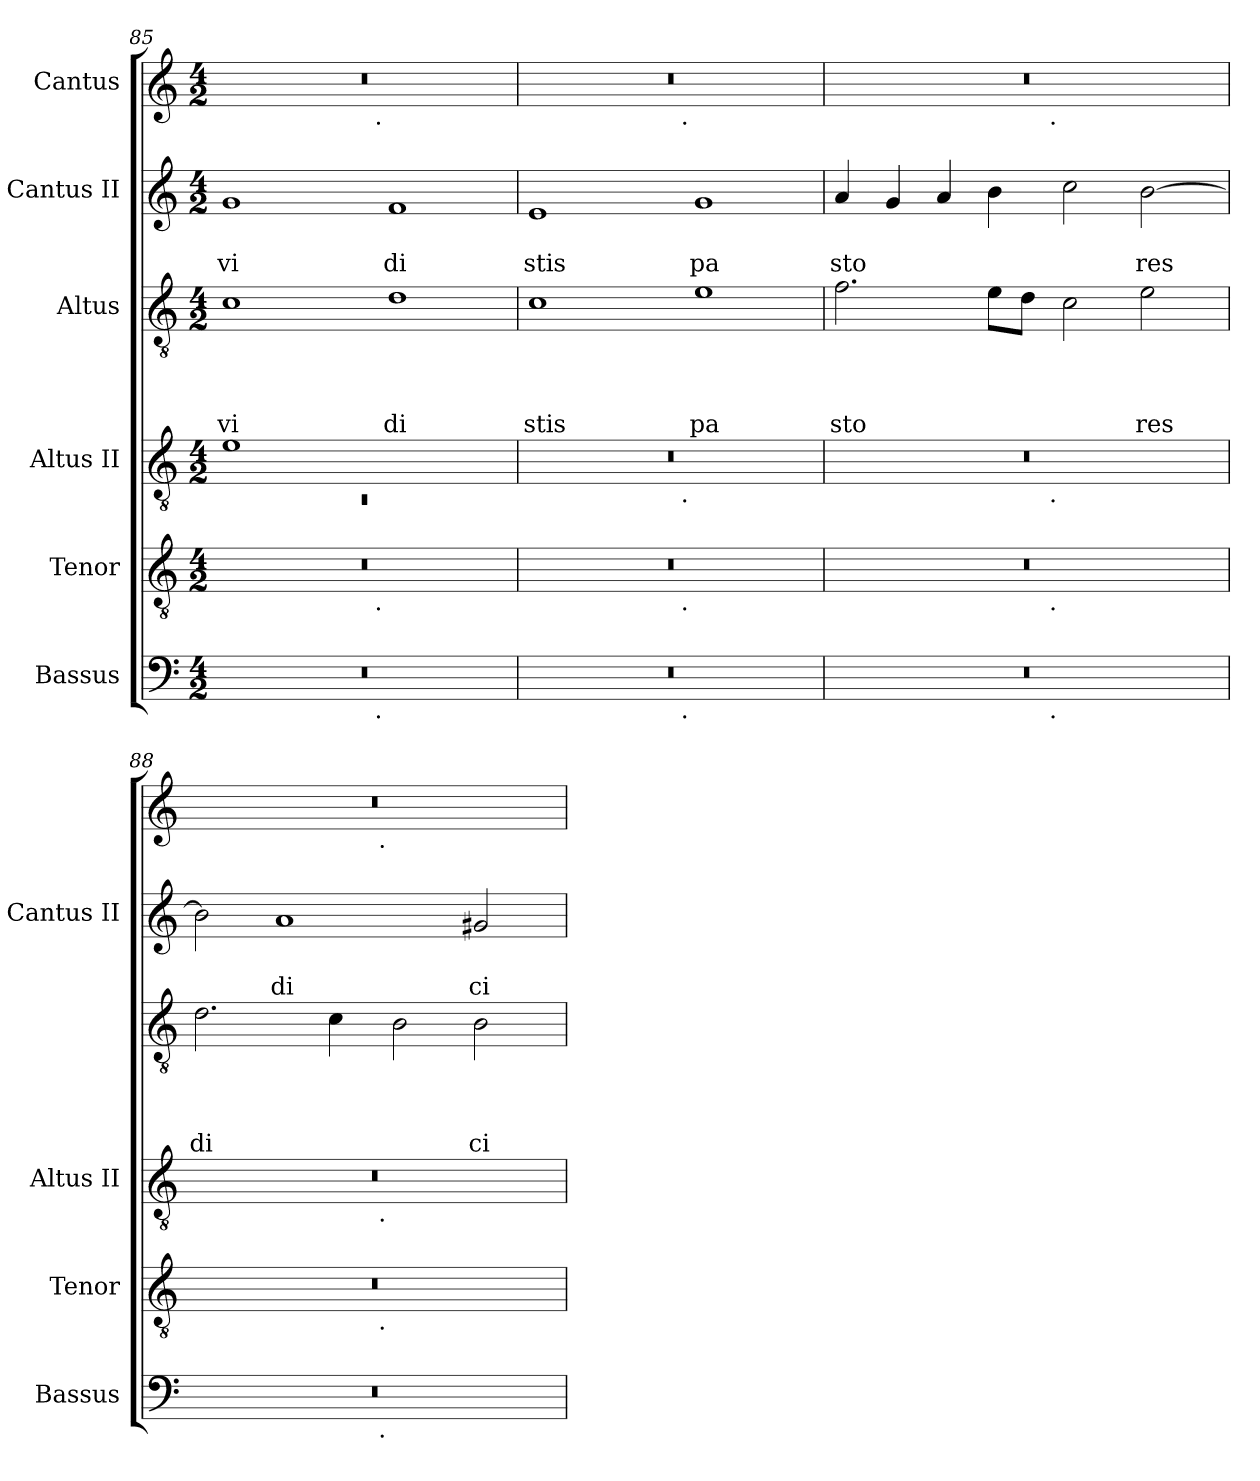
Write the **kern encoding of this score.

**kern	**kern	**kern	**text	**kern	**text	**text	**text	**text	**kern	**text	**text	**kern
*part6	*part5	*part4	*part4	*part3	*part3	*part3	*part3	*part3	*part2	*part2	*part2	*part1
*staff6	*staff5	*staff4	*staff4	*staff3	*staff3	*staff3	*staff3	*staff3	*staff2	*staff2	*staff2	*staff1
*I"Bassus	*I"Tenor	*I"Altus II	*	*I"Altus	*	*	*	*	*I"Cantus II	*	*	*I"Cantus
*I'Bassus	*I'Tenor	*I'Altus II	*	*	*	*	*	*	*I'Cantus II	*	*	*
!!LO:PB:g=z
*clefF4	*clefGv2	*clefGv2	*	*clefGv2	*	*	*	*	*clefG2	*	*	*clefG2
*k[]	*k[]	*k[]	*	*k[]	*	*	*	*	*k[]	*	*	*k[]
*C:	*C:	*C:	*	*C:	*	*	*	*	*C:	*	*	*C:
*M4/2	*M4/2	*M4/2	*	*M4/2	*	*	*	*	*M4/2	*	*	*M4/2
=85	=85	=85	=85	=85	=85	=85	=85	=85	=85	=85	=85	=85
*	*	*^	*	*	*	*	*	*	*	*	*	*
!	!	!	!LO:N:vis=1	!	!	!	!	!	!LO:LY:b	!	!	!LO:LY:b	!
*^	*^	*	*	*	*	*	*	*	*	*	*	*	*^
0r	2ryy	0r	2ryy	1e	0rC	.	1c	.	.	.	vi	1g	.	vi	0r	2ryy
.	4...ryy	.	4...ryy	.	.	.	.	.	.	.	.	.	.	.	.	4...ryy
!	!	!	!	!	!	!	!	!	!	!	!	!	!	!	!	!LO:TX:b:t=.
!	!	!	!LO:TX:b:t=.	!	!	!	!	!	!	!	!	!	!	!	!	!
!	!LO:TX:b:t=.	!	!	!	!	!	!	!	!	!	!	!	!	!	!	!
.	1ryy	.	1ryy	.	.	.	.	.	.	.	.	.	.	.	.	1ryy
!	!	!	!	!	!	!	!	!	!	!	!LO:LY:b	!	!	!LO:LY:b	!	!
.	.	.	.	1ryy	.	.	1d	.	.	.	di	1f	.	di	.	.
.	32ryy	.	32ryy	.	.	.	.	.	.	.	.	.	.	.	.	32ryy
=86	=86	=86	=86	=86	=86	=86	=86	=86	=86	=86	=86	=86	=86	=86	=86	=86
!	!	!	!	!	!	!	!	!	!	!	!LO:LY:b	!	!	!LO:LY:b	!	!
0r	2ryy	0r	2ryy	0r	2ryy	.	1c	.	.	.	stis	1e	.	stis	0r	2ryy
.	4...ryy	.	4...ryy	.	4...ryy	.	.	.	.	.	.	.	.	.	.	4...ryy
!	!	!	!	!	!	!	!	!	!	!	!	!	!	!	!	!LO:TX:b:t=.
!	!	!	!	!	!LO:TX:b:t=.	!	!	!	!	!	!	!	!	!	!	!
!	!	!	!LO:TX:b:t=.	!	!	!	!	!	!	!	!	!	!	!	!	!
!	!LO:TX:b:t=.	!	!	!	!	!	!	!	!	!	!	!	!	!	!	!
.	1ryy	.	1ryy	.	1ryy	.	.	.	.	.	.	.	.	.	.	1ryy
!	!	!	!	!	!	!	!	!	!	!	!LO:LY:b	!	!	!LO:LY:b	!	!
.	.	.	.	.	.	.	1e	.	.	.	pa	1g	.	pa	.	.
.	32ryy	.	32ryy	.	32ryy	.	.	.	.	.	.	.	.	.	.	32ryy
=87	=87	=87	=87	=87	=87	=87	=87	=87	=87	=87	=87	=87	=87	=87	=87	=87
!	!	!	!	!	!	!	!	!	!	!	!LO:LY:b	!	!	!LO:LY:b	!	!
0r	2ryy	0r	2ryy	0r	2ryy	.	2.f\	.	.	.	sto	4a/	.	sto	0r	2ryy
.	.	.	.	.	.	.	.	.	.	.	.	4g/	.	.	.	.
.	4...ryy	.	4...ryy	.	4...ryy	.	.	.	.	.	.	4a/	.	.	.	4...ryy
.	.	.	.	.	.	.	8e\L	.	.	.	.	4b\	.	.	.	.
.	.	.	.	.	.	.	8d\J	.	.	.	.	.	.	.	.	.
!	!	!	!	!	!	!	!	!	!	!	!	!	!	!	!	!LO:TX:b:t=.
!	!	!	!	!	!LO:TX:b:t=.	!	!	!	!	!	!	!	!	!	!	!
!	!	!	!LO:TX:b:t=.	!	!	!	!	!	!	!	!	!	!	!	!	!
!	!LO:TX:b:t=.	!	!	!	!	!	!	!	!	!	!	!	!	!	!	!
.	1ryy	.	1ryy	.	1ryy	.	.	.	.	.	.	.	.	.	.	1ryy
.	.	.	.	.	.	.	2c\	.	.	.	.	2cc\	.	.	.	.
!	!	!	!	!	!	!	!	!	!	!	!LO:LY:b	!	!	!LO:LY:b	!	!
.	.	.	.	.	.	.	2e\	.	.	.	res	[>2b\	.	res	.	.
.	32ryy	.	32ryy	.	32ryy	.	.	.	.	.	.	.	.	.	.	32ryy
=88	=88	=88	=88	=88	=88	=88	=88	=88	=88	=88	=88	=88	=88	=88	=88	=88
!	!	!	!	!	!	!	!	!	!	!	!LO:LY:b	!	!	!	!	!
0r	2ryy	0r	2ryy	0r	2ryy	.	2.d\	.	.	.	di	2b\]	.	.	0r	2ryy
!	!	!	!	!	!	!	!	!	!	!	!	!	!	!LO:LY:b	!	!
.	4...ryy	.	4...ryy	.	4...ryy	.	.	.	.	.	.	1a	.	di	.	4...ryy
.	.	.	.	.	.	.	4c\	.	.	.	.	.	.	.	.	.
!	!	!	!	!	!	!	!	!	!	!	!	!	!	!	!	!LO:TX:b:t=.
!	!	!	!	!	!LO:TX:b:t=.	!	!	!	!	!	!	!	!	!	!	!
!	!	!	!LO:TX:b:t=.	!	!	!	!	!	!	!	!	!	!	!	!	!
!	!LO:TX:b:t=.	!	!	!	!	!	!	!	!	!	!	!	!	!	!	!
.	1ryy	.	1ryy	.	1ryy	.	.	.	.	.	.	.	.	.	.	1ryy
.	.	.	.	.	.	.	2B\	.	.	.	.	.	.	.	.	.
!	!	!	!	!	!	!	!	!	!	!	!LO:LY:b	!	!	!LO:LY:b	!	!
.	.	.	.	.	.	.	2B\	.	.	.	ci	2g#/	.	ci	.	.
.	32ryy	.	32ryy	.	32ryy	.	.	.	.	.	.	.	.	.	.	32ryy
*v	*v	*	*	*v	*v	*	*	*	*	*	*	*	*	*	*v	*v
*	*v	*v	*	*	*	*	*	*	*	*	*	*	*
=	=	=	=	=	=	=	=	=	=	=	=	=
*-	*-	*-	*-	*-	*-	*-	*-	*-	*-	*-	*-	*-
